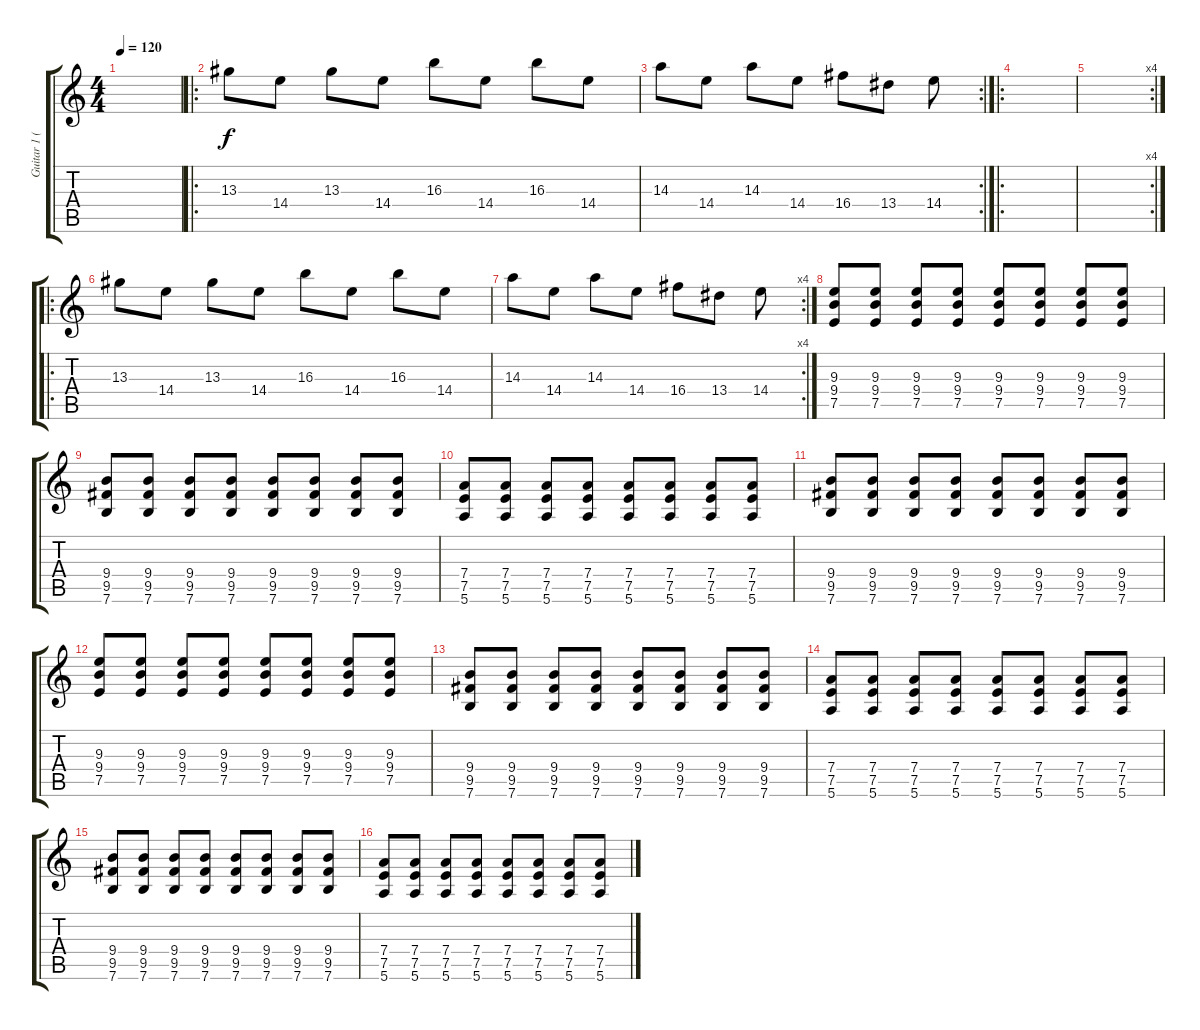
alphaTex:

\track ("Guitar 1 (Lead)" "Guitar 1 (") {instrument overdrivenguitar}
\staff {score tabs}
\tuning (E4 B3 G3 D3 A2 E2) {hide}
\ts (4 4)
\tempo 120
\clef g2
\ks c
|
\ro
13.3.8 14.4.8 13.3.8 14.4.8 16.3.8 14.4.8 16.3.8 14.4.8 |
\rc 2
14.3.8 14.4.8 14.3.8 14.4.8 16.4.8 13.4.8 14.4.8 |
\ro
|
\rc 4
|
\ro
13.3.8 14.4.8 13.3.8 14.4.8 16.3.8 14.4.8 16.3.8 14.4.8 |
\rc 4
14.3.8 14.4.8 14.3.8 14.4.8 16.4.8 13.4.8 14.4.8 |
(9.3 9.4 7.5).8 (9.3 9.4 7.5).8 (9.3 9.4 7.5).8 (9.3 9.4 7.5).8 (9.3 9.4 7.5).8 (9.3 9.4 7.5).8 (9.3 9.4 7.5).8 (9.3 9.4 7.5).8 |
(9.4 9.5 7.6).8 (9.4 9.5 7.6).8 (9.4 9.5 7.6).8 (9.4 9.5 7.6).8 (9.4 9.5 7.6).8 (9.4 9.5 7.6).8 (9.4 9.5 7.6).8 (9.4 9.5 7.6).8 |
(7.4 7.5 5.6).8 (7.4 7.5 5.6).8 (7.4 7.5 5.6).8 (7.4 7.5 5.6).8 (7.4 7.5 5.6).8 (7.4 7.5 5.6).8 (7.4 7.5 5.6).8 (7.4 7.5 5.6).8 |
(9.4 9.5 7.6).8 (9.4 9.5 7.6).8 (9.4 9.5 7.6).8 (9.4 9.5 7.6).8 (9.4 9.5 7.6).8 (9.4 9.5 7.6).8 (9.4 9.5 7.6).8 (9.4 9.5 7.6).8 |
(9.3 9.4 7.5).8 (9.3 9.4 7.5).8 (9.3 9.4 7.5).8 (9.3 9.4 7.5).8 (9.3 9.4 7.5).8 (9.3 9.4 7.5).8 (9.3 9.4 7.5).8 (9.3 9.4 7.5).8 |
(9.4 9.5 7.6).8 (9.4 9.5 7.6).8 (9.4 9.5 7.6).8 (9.4 9.5 7.6).8 (9.4 9.5 7.6).8 (9.4 9.5 7.6).8 (9.4 9.5 7.6).8 (9.4 9.5 7.6).8 |
(7.4 7.5 5.6).8 (7.4 7.5 5.6).8 (7.4 7.5 5.6).8 (7.4 7.5 5.6).8 (7.4 7.5 5.6).8 (7.4 7.5 5.6).8 (7.4 7.5 5.6).8 (7.4 7.5 5.6).8 |
(9.4 9.5 7.6).8 (9.4 9.5 7.6).8 (9.4 9.5 7.6).8 (9.4 9.5 7.6).8 (9.4 9.5 7.6).8 (9.4 9.5 7.6).8 (9.4 9.5 7.6).8 (9.4 9.5 7.6).8 |
(7.4 7.5 5.6).8 (7.4 7.5 5.6).8 (7.4 7.5 5.6).8 (7.4 7.5 5.6).8 (7.4 7.5 5.6).8 (7.4 7.5 5.6).8 (7.4 7.5 5.6).8 (7.4 7.5 5.6).8
